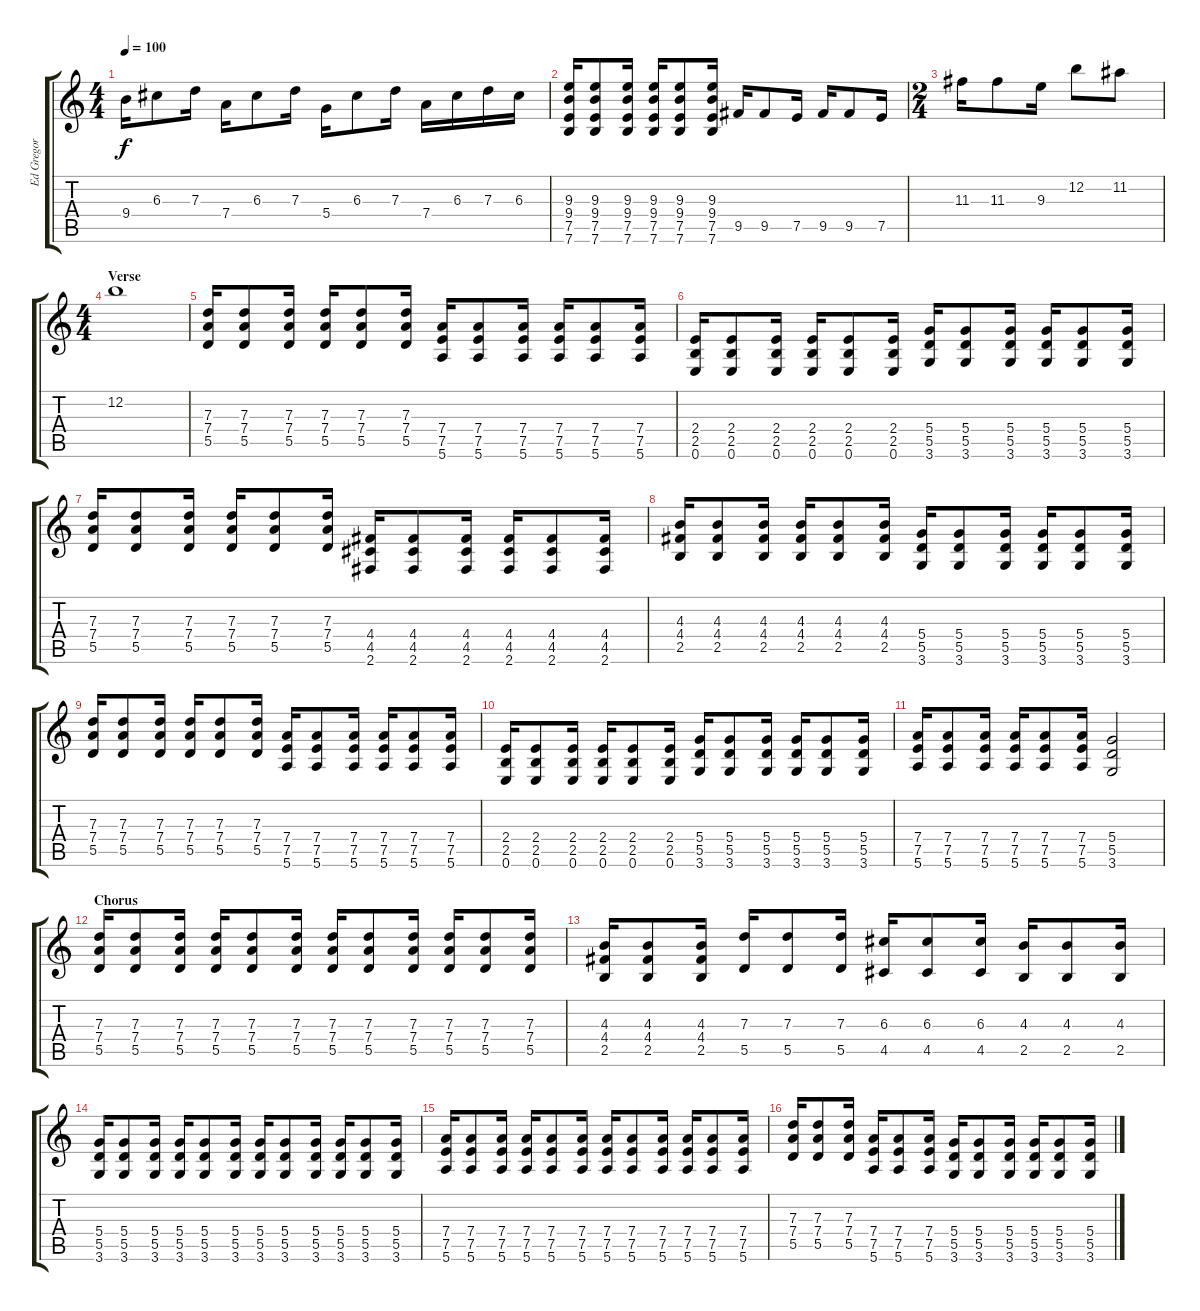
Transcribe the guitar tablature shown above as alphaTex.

\track ("Ed Gregor" "Ed Gregor") {instrument overdrivenguitar}
\staff {score tabs}
\tuning (E4 B3 G3 D3 A2 E2) {hide}
\ts (4 4)
\tempo 100
\clef g2
\ks c
9.4.16{dy f} 6.3.8 7.3.16 7.4.16 6.3.8 7.3.16 5.4.16 6.3.8 7.3.16 7.4.16 6.3.16 7.3.16 6.3.16 |
(9.3 9.4 7.5 7.6).16 (9.3 9.4 7.5 7.6).8 (9.3 9.4 7.5 7.6).16 (9.3 9.4 7.5 7.6).16 (9.3 9.4 7.5 7.6).8 (9.3 9.4 7.5 7.6).16 9.5.16 9.5.8 7.5.16 9.5.16 9.5.8 7.5.16 |
\ts (2 4)
11.3.16 11.3.8 9.3.16 12.2.8 11.2.8 |
\ts (4 4)
\section ("" "Verse")
12.2.1 |
(7.3 7.4 5.5).16 (7.3 7.4 5.5).8 (7.3 7.4 5.5).16 (7.3 7.4 5.5).16 (7.3 7.4 5.5).8 (7.3 7.4 5.5).16 (7.4 7.5 5.6).16 (7.4 7.5 5.6).8 (7.4 7.5 5.6).16 (7.4 7.5 5.6).16 (7.4 7.5 5.6).8 (7.4 7.5 5.6).16 |
(2.4 2.5 0.6).16 (2.4 2.5 0.6).8 (2.4 2.5 0.6).16 (2.4 2.5 0.6).16 (2.4 2.5 0.6).8 (2.4 2.5 0.6).16 (5.4 5.5 3.6).16 (5.4 5.5 3.6).8 (5.4 5.5 3.6).16 (5.4 5.5 3.6).16 (5.4 5.5 3.6).8 (5.4 5.5 3.6).16 |
(7.3 7.4 5.5).16 (7.3 7.4 5.5).8 (7.3 7.4 5.5).16 (7.3 7.4 5.5).16 (7.3 7.4 5.5).8 (7.3 7.4 5.5).16 (4.4 4.5 2.6).16 (4.4 4.5 2.6).8 (4.4 4.5 2.6).16 (4.4 4.5 2.6).16 (4.4 4.5 2.6).8 (4.4 4.5 2.6).16 |
(4.3 4.4 2.5).16 (4.3 4.4 2.5).8 (4.3 4.4 2.5).16 (4.3 4.4 2.5).16 (4.3 4.4 2.5).8 (4.3 4.4 2.5).16 (5.4 5.5 3.6).16 (5.4 5.5 3.6).8 (5.4 5.5 3.6).16 (5.4 5.5 3.6).16 (5.4 5.5 3.6).8 (5.4 5.5 3.6).16 |
(7.3 7.4 5.5).16 (7.3 7.4 5.5).8 (7.3 7.4 5.5).16 (7.3 7.4 5.5).16 (7.3 7.4 5.5).8 (7.3 7.4 5.5).16 (7.4 7.5 5.6).16 (7.4 7.5 5.6).8 (7.4 7.5 5.6).16 (7.4 7.5 5.6).16 (7.4 7.5 5.6).8 (7.4 7.5 5.6).16 |
(2.4 2.5 0.6).16 (2.4 2.5 0.6).8 (2.4 2.5 0.6).16 (2.4 2.5 0.6).16 (2.4 2.5 0.6).8 (2.4 2.5 0.6).16 (5.4 5.5 3.6).16 (5.4 5.5 3.6).8 (5.4 5.5 3.6).16 (5.4 5.5 3.6).16 (5.4 5.5 3.6).8 (5.4 5.5 3.6).16 |
(7.4 7.5 5.6).16 (7.4 7.5 5.6).8 (7.4 7.5 5.6).16 (7.4 7.5 5.6).16 (7.4 7.5 5.6).8 (7.4 7.5 5.6).16 (5.4 5.5 3.6).2 |
\section ("" "Chorus")
(7.3 7.4 5.5).16 (7.3 7.4 5.5).8 (7.3 7.4 5.5).16 (7.3 7.4 5.5).16 (7.3 7.4 5.5).8 (7.3 7.4 5.5).16 (7.3 7.4 5.5).16 (7.3 7.4 5.5).8 (7.3 7.4 5.5).16 (7.3 7.4 5.5).16 (7.3 7.4 5.5).8 (7.3 7.4 5.5).16 |
(4.3 4.4 2.5).16 (4.3 4.4 2.5).8 (4.3 4.4 2.5).16 (7.3 5.5).16 (7.3 5.5).8 (7.3 5.5).16 (6.3 4.5).16 (6.3 4.5).8 (6.3 4.5).16 (4.3 2.5).16 (4.3 2.5).8 (4.3 2.5).16 |
(5.4 5.5 3.6).16 (5.4 5.5 3.6).8 (5.4 5.5 3.6).16 (5.4 5.5 3.6).16 (5.4 5.5 3.6).8 (5.4 5.5 3.6).16 (5.4 5.5 3.6).16 (5.4 5.5 3.6).8 (5.4 5.5 3.6).16 (5.4 5.5 3.6).16 (5.4 5.5 3.6).8 (5.4 5.5 3.6).16 |
(7.4 7.5 5.6).16 (7.4 7.5 5.6).8 (7.4 7.5 5.6).16 (7.4 7.5 5.6).16 (7.4 7.5 5.6).8 (7.4 7.5 5.6).16 (7.4 7.5 5.6).16 (7.4 7.5 5.6).8 (7.4 7.5 5.6).16 (7.4 7.5 5.6).16 (7.4 7.5 5.6).8 (7.4 7.5 5.6).16 |
(7.3 7.4 5.5).16 (7.3 7.4 5.5).8 (7.3 7.4 5.5).16 (7.4 7.5 5.6).16 (7.4 7.5 5.6).8 (7.4 7.5 5.6).16 (5.4 5.5 3.6).16 (5.4 5.5 3.6).8 (5.4 5.5 3.6).16 (5.4 5.5 3.6).16 (5.4 5.5 3.6).8 (5.4 5.5 3.6).16
